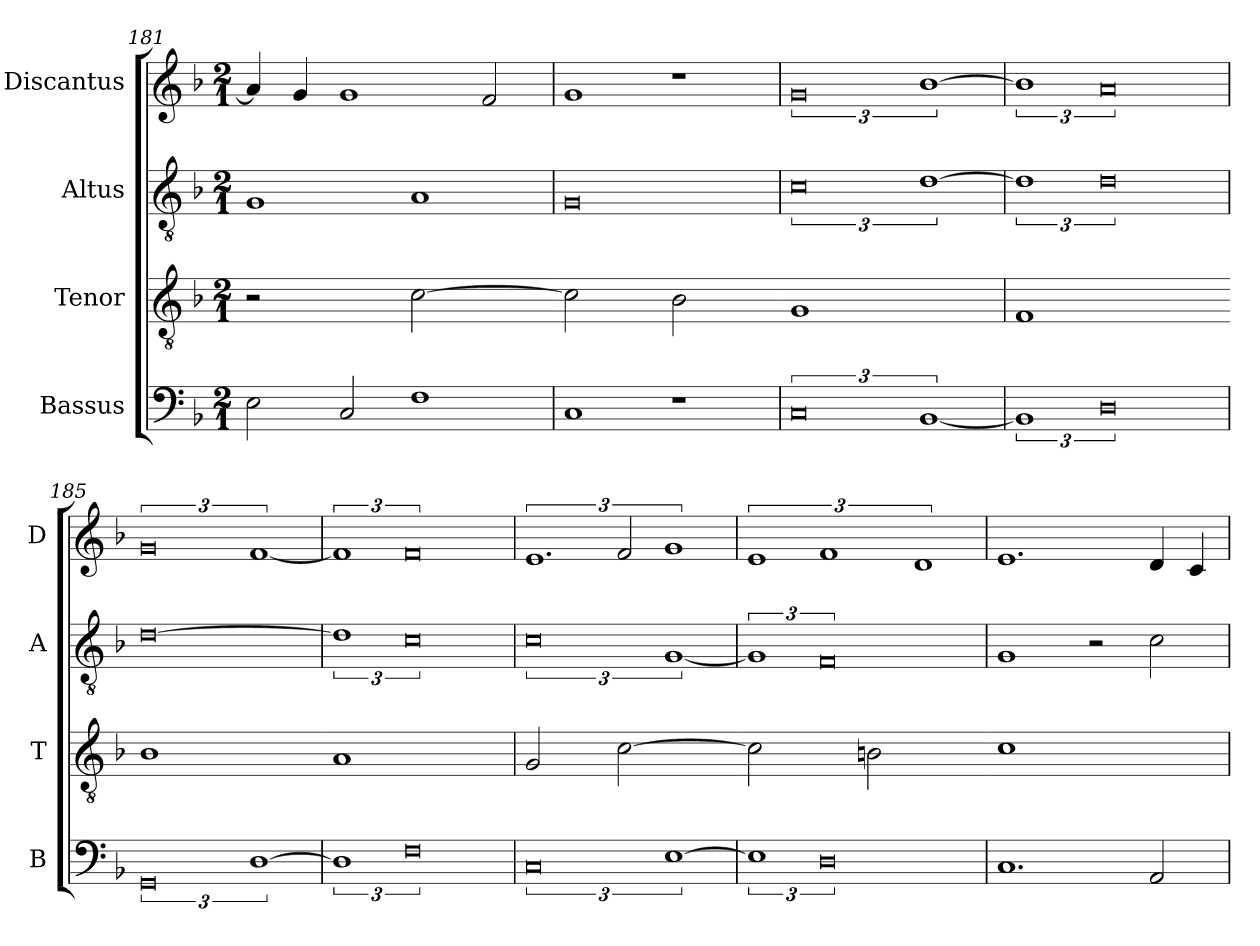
**kern	**kern	**kern	**kern
*part4	*part3	*part2	*part1
*staff4	*staff3	*staff2	*staff1
*I"Bassus	*I"Tenor	*I"Altus	*I"Discantus
*I'B	*I'T	*I'A	*I'D
*clefF4	*clefGv2	*clefGv2	*clefG2
*k[b-]	*k[b-]	*k[b-]	*k[b-]
*M2/1	*M2/1	*M2/1	*M2/1
=181	=181	=181	=181
!	!LO:N:vis=2	!	!
2E\	1r	1G	4a/]
.	.	.	4g/
2C/	.	.	1g
!	!LO:N:vis=2	!	!
1F	[1c	1A	.
.	.	.	2f/
=182	=182-	=182	=182
!	!LO:N:vis=2	!	!
1C	1c]	0G	1g
!	!LO:N:vis=2	!	!
1r	1B-	.	1r
=183	=183-	=183	=183
!	!LO:N:vis=1	!	!
3%4C	0G	3%4c	3%4g
[3%2BB-	.	[3%2d	[3%2b-
=184	=184	=184	=184
!	!LO:N:vis=1	!	!
3%2BB-]	0F	3%2d]	3%2b-]
3%4D	.	3%4d	3%4a
=185	=185-	=185	=185
!	!LO:N:vis=1	!	!
3%4GG	0B-	[0d	3%4g
[3%2D	.	.	[3%2f
=186	=186-	=186	=186
!	!LO:N:vis=1	!	!
3%2D]	0A	3%2d]	3%2f]
3%4F	.	3%4c	3%4f
=187	=187	=187	=187
!	!LO:N:vis=2	!	!
3%4C	1G	3%4c	3%2.e
!	!LO:N:vis=2	!	!
.	[1c	.	3f/
[3%2E	.	[3%2G	3%2g
=188	=188-	=188	=188
!	!LO:N:vis=2	!	!
3%2E]	1c]	3%2G]	3%2e
3%4D	.	3%4F	3%2f
!	!LO:N:vis=2	!	!
.	1Bn	.	.
.	.	.	3%2d
=189	=189-	=189	=189
!	!LO:N:vis=1	!	!
1.C	0c	1G	1.e
.	.	2r	.
2AA/	.	2c\	4d/
.	.	.	4c/
=	=	=	=
*-	*-	*-	*-
